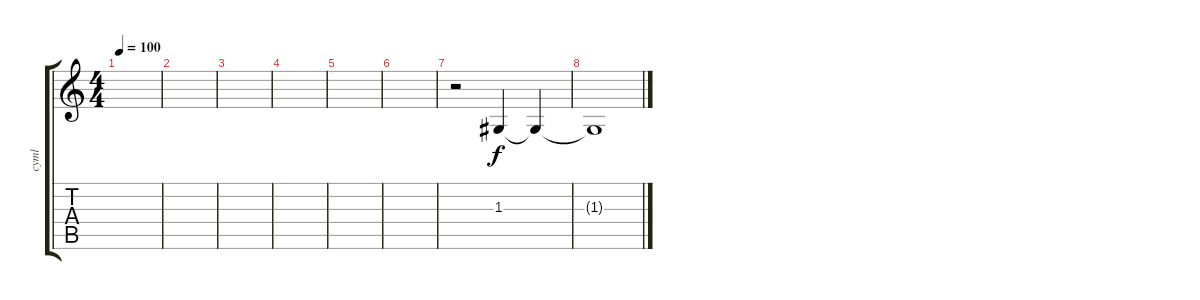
\track ("cyml" "cyml") {instrument reversecymbal}
\staff {score tabs}
\tuning (E4 B3 G3 D3 A2 E2) {hide}
\ts (4 4)
\tempo 100
\clef g2
\ks c
|
|
|
|
|
|
r.2 1.3.4 1.3{t}.4 |
1.3{t}.1{volume 2}
